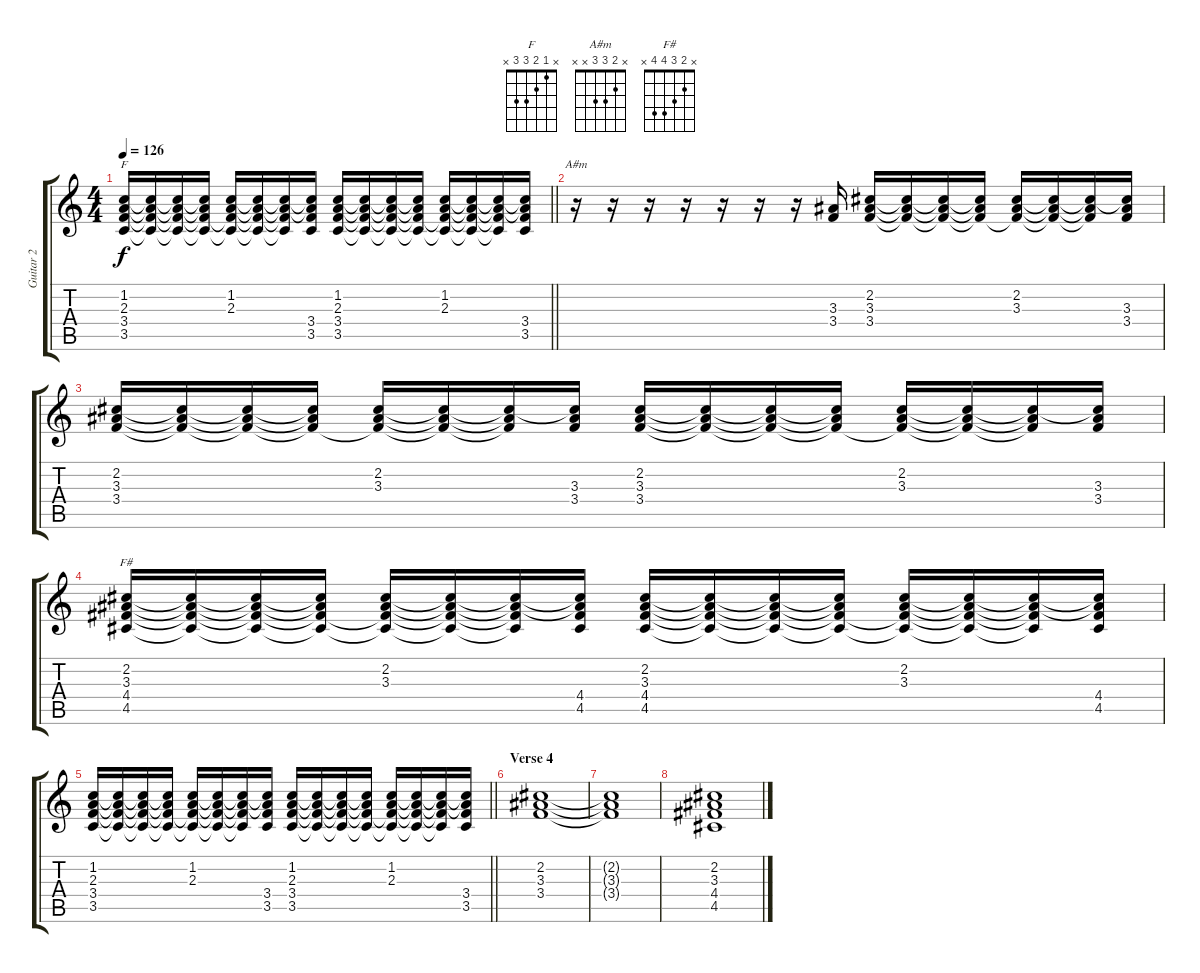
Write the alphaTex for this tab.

\track ("Guitar 2" "Guitar 2") {instrument acousticguitarsteel}
\staff {score tabs}
\tuning (E4 B3 G3 D3 A2 E2) {hide}
\chord ("F" x 1 2 3 3 x)
\chord ("A#m" x 2 3 3 x x)
\chord ("F#" x 2 3 4 4 x)
\ts (4 4)
\tempo 126
\clef g2
\barLineRight lightlight
\ks c
(1.2 2.3 3.4 3.5).16{ch "F" dy f} (1.2{t} 2.3{t} 3.4{t} 3.5{t}).16 (1.2{t} 2.3{t} 3.4{t} 3.5{t}).16 (1.2{t} 2.3{t} 3.4{t} 3.5{t}).16 (1.2 2.3 3.4{t} 3.5{t}).16 (1.2{t} 2.3{t} 3.4{t} 3.5{t}).16 (1.2{t} 2.3{t} 3.4{t} 3.5{t}).16 (1.2{t} 2.3{t} 3.4 3.5).16 (1.2 2.3 3.4 3.5).16 (1.2{t} 2.3{t} 3.4{t} 3.5{t}).16 (1.2{t} 2.3{t} 3.4{t} 3.5{t}).16 (1.2{t} 2.3{t} 3.4{t} 3.5{t}).16 (1.2 2.3 3.4{t} 3.5{t}).16 (1.2{t} 2.3{t} 3.4{t} 3.5{t}).16 (1.2{t} 2.3{t} 3.4{t} 3.5{t}).16 (1.2{t} 2.3{t} 3.4 3.5).16 |
r.16{ch "A#m"} r.16 r.16 r.16 r.16 r.16 r.16 (3.3 3.4).16 (2.2 3.3 3.4).16 (2.2{t} 3.3{t} 3.4{t}).16 (2.2{t} 3.3{t} 3.4{t}).16 (2.2{t} 3.3{t} 3.4{t}).16 (2.2 3.3 3.4{t}).16 (2.2{t} 3.3{t} 3.4{t}).16 (2.2{t} 3.3{t} 3.4{t}).16 (2.2{t} 3.3 3.4).16 |
(2.2 3.3 3.4).16 (2.2{t} 3.3{t} 3.4{t}).16 (2.2{t} 3.3{t} 3.4{t}).16 (2.2{t} 3.3{t} 3.4{t}).16 (2.2 3.3 3.4{t}).16 (2.2{t} 3.3{t} 3.4{t}).16 (2.2{t} 3.3{t} 3.4{t}).16 (2.2{t} 3.3 3.4).16 (2.2 3.3 3.4).16 (2.2{t} 3.3{t} 3.4{t}).16 (2.2{t} 3.3{t} 3.4{t}).16 (2.2{t} 3.3{t} 3.4{t}).16 (2.2 3.3 3.4{t}).16 (2.2{t} 3.3{t} 3.4{t}).16 (2.2{t} 3.3{t} 3.4{t}).16 (2.2{t} 3.3 3.4).16 |
(2.2 3.3 4.4 4.5).16{ch "F#"} (2.2{t} 3.3{t} 4.4{t} 4.5{t}).16 (2.2{t} 3.3{t} 4.4{t} 4.5{t}).16 (2.2{t} 3.3{t} 4.4{t} 4.5{t}).16 (2.2 3.3 4.4{t} 4.5{t}).16 (2.2{t} 3.3{t} 4.4{t} 4.5{t}).16 (2.2{t} 3.3{t} 4.4{t} 4.5{t}).16 (2.2{t} 3.3{t} 4.4 4.5).16 (2.2 3.3 4.4 4.5).16 (2.2{t} 3.3{t} 4.4{t} 4.5{t}).16 (2.2{t} 3.3{t} 4.4{t} 4.5{t}).16 (2.2{t} 3.3{t} 4.4{t} 4.5{t}).16 (2.2 3.3 4.4{t} 4.5{t}).16 (2.2{t} 3.3{t} 4.4{t} 4.5{t}).16 (2.2{t} 3.3{t} 4.4{t} 4.5{t}).16 (2.2{t} 3.3{t} 4.4 4.5).16 |
\barLineRight lightlight
(1.2 2.3 3.4 3.5).16 (1.2{t} 2.3{t} 3.4{t} 3.5{t}).16 (1.2{t} 2.3{t} 3.4{t} 3.5{t}).16 (1.2{t} 2.3{t} 3.4{t} 3.5{t}).16 (1.2 2.3 3.4{t} 3.5{t}).16 (1.2{t} 2.3{t} 3.4{t} 3.5{t}).16 (1.2{t} 2.3{t} 3.4{t} 3.5{t}).16 (1.2{t} 2.3{t} 3.4 3.5).16 (1.2 2.3 3.4 3.5).16 (1.2{t} 2.3{t} 3.4{t} 3.5{t}).16 (1.2{t} 2.3{t} 3.4{t} 3.5{t}).16 (1.2{t} 2.3{t} 3.4{t} 3.5{t}).16 (1.2 2.3 3.4{t} 3.5{t}).16 (1.2{t} 2.3{t} 3.4{t} 3.5{t}).16 (1.2{t} 2.3{t} 3.4{t} 3.5{t}).16 (1.2{t} 2.3{t} 3.4 3.5).16 |
\section ("" "Verse 4")
(2.2 3.3 3.4).1 |
(2.2{t} 3.3{t} 3.4{t}).1 |
(2.2 3.3 4.4 4.5).1
